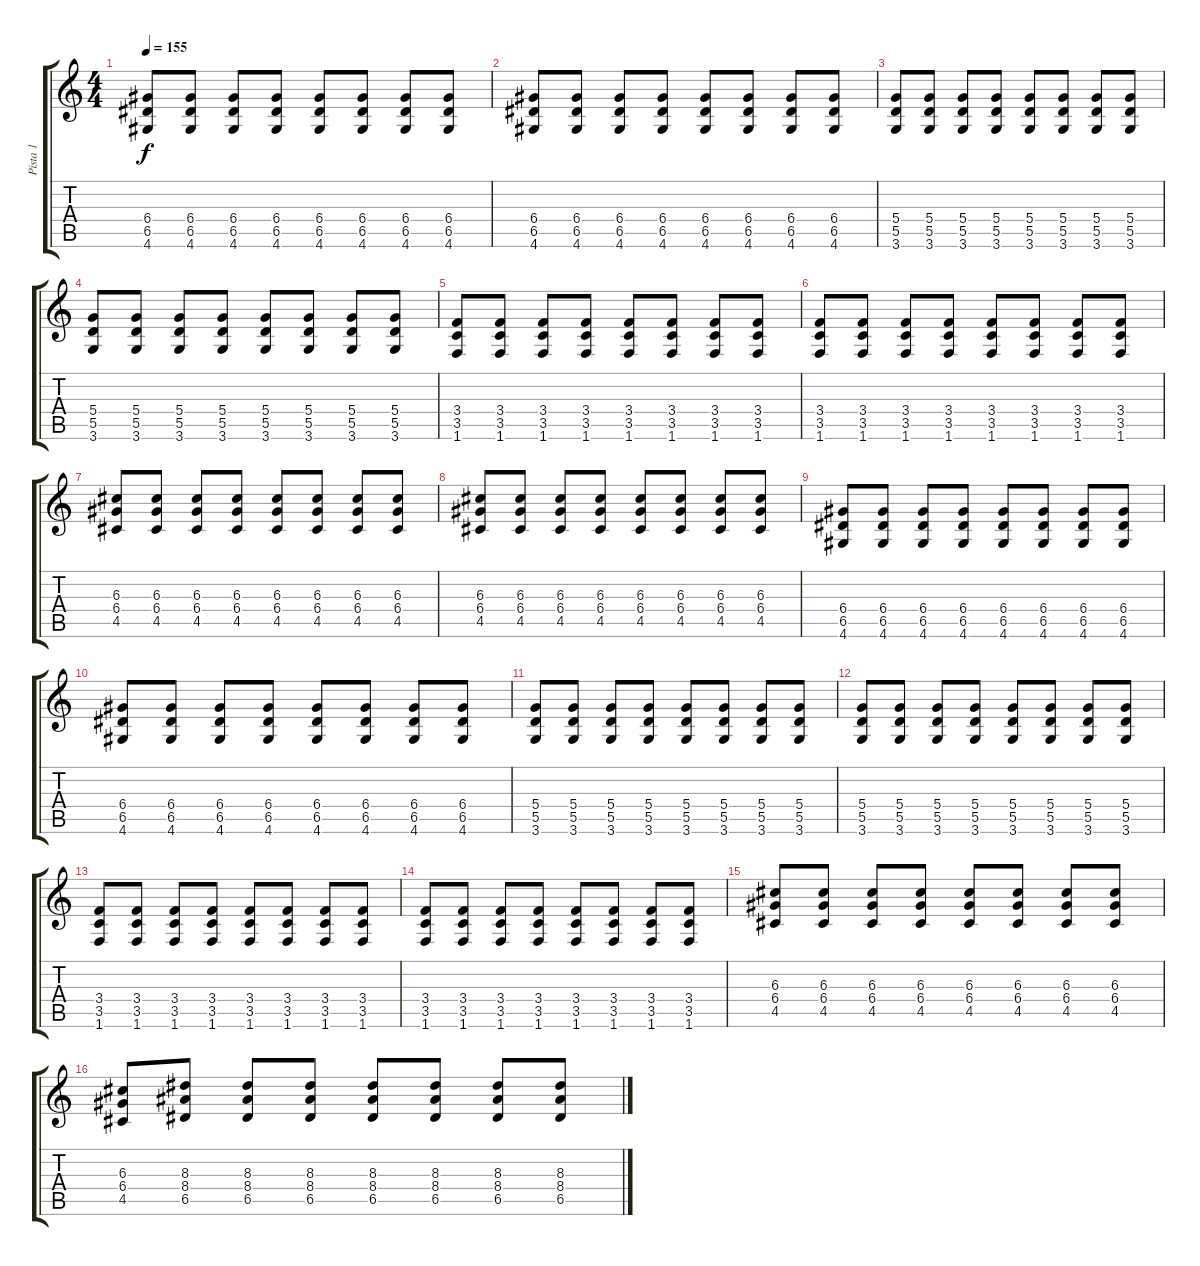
\track ("Pista 1" "Pista 1") {instrument overdrivenguitar}
\staff {score tabs}
\tuning (E4 B3 G3 D3 A2 E2) {hide}
\ts (4 4)
\tempo 155
\clef g2
\ks c
(6.4 6.5 4.6).8{dy f volume 11} (6.4 6.5 4.6).8 (6.4 6.5 4.6).8 (6.4 6.5 4.6).8 (6.4 6.5 4.6).8 (6.4 6.5 4.6).8 (6.4 6.5 4.6).8 (6.4 6.5 4.6).8 |
(6.4 6.5 4.6).8 (6.4 6.5 4.6).8 (6.4 6.5 4.6).8 (6.4 6.5 4.6).8 (6.4 6.5 4.6).8 (6.4 6.5 4.6).8 (6.4 6.5 4.6).8 (6.4 6.5 4.6).8 |
(5.4 5.5 3.6).8 (5.4 5.5 3.6).8 (5.4 5.5 3.6).8 (5.4 5.5 3.6).8 (5.4 5.5 3.6).8 (5.4 5.5 3.6).8 (5.4 5.5 3.6).8 (5.4 5.5 3.6).8 |
(5.4 5.5 3.6).8 (5.4 5.5 3.6).8 (5.4 5.5 3.6).8 (5.4 5.5 3.6).8 (5.4 5.5 3.6).8 (5.4 5.5 3.6).8 (5.4 5.5 3.6).8 (5.4 5.5 3.6).8 |
(3.4 3.5 1.6).8 (3.4 3.5 1.6).8 (3.4 3.5 1.6).8 (3.4 3.5 1.6).8 (3.4 3.5 1.6).8 (3.4 3.5 1.6).8 (3.4 3.5 1.6).8 (3.4 3.5 1.6).8 |
(3.4 3.5 1.6).8 (3.4 3.5 1.6).8 (3.4 3.5 1.6).8 (3.4 3.5 1.6).8 (3.4 3.5 1.6).8 (3.4 3.5 1.6).8 (3.4 3.5 1.6).8 (3.4 3.5 1.6).8 |
(6.3 6.4 4.5).8 (6.3 6.4 4.5).8 (6.3 6.4 4.5).8 (6.3 6.4 4.5).8 (6.3 6.4 4.5).8 (6.3 6.4 4.5).8 (6.3 6.4 4.5).8 (6.3 6.4 4.5).8 |
(6.3 6.4 4.5).8 (6.3 6.4 4.5).8 (6.3 6.4 4.5).8 (6.3 6.4 4.5).8 (6.3 6.4 4.5).8 (6.3 6.4 4.5).8 (6.3 6.4 4.5).8 (6.3 6.4 4.5).8 |
(6.4 6.5 4.6).8 (6.4 6.5 4.6).8 (6.4 6.5 4.6).8 (6.4 6.5 4.6).8 (6.4 6.5 4.6).8 (6.4 6.5 4.6).8 (6.4 6.5 4.6).8 (6.4 6.5 4.6).8 |
(6.4 6.5 4.6).8 (6.4 6.5 4.6).8 (6.4 6.5 4.6).8 (6.4 6.5 4.6).8 (6.4 6.5 4.6).8 (6.4 6.5 4.6).8 (6.4 6.5 4.6).8 (6.4 6.5 4.6).8 |
(5.4 5.5 3.6).8 (5.4 5.5 3.6).8 (5.4 5.5 3.6).8 (5.4 5.5 3.6).8 (5.4 5.5 3.6).8 (5.4 5.5 3.6).8 (5.4 5.5 3.6).8 (5.4 5.5 3.6).8 |
(5.4 5.5 3.6).8 (5.4 5.5 3.6).8 (5.4 5.5 3.6).8 (5.4 5.5 3.6).8 (5.4 5.5 3.6).8 (5.4 5.5 3.6).8 (5.4 5.5 3.6).8 (5.4 5.5 3.6).8 |
(3.4 3.5 1.6).8 (3.4 3.5 1.6).8 (3.4 3.5 1.6).8 (3.4 3.5 1.6).8 (3.4 3.5 1.6).8 (3.4 3.5 1.6).8 (3.4 3.5 1.6).8 (3.4 3.5 1.6).8 |
(3.4 3.5 1.6).8 (3.4 3.5 1.6).8 (3.4 3.5 1.6).8 (3.4 3.5 1.6).8 (3.4 3.5 1.6).8 (3.4 3.5 1.6).8 (3.4 3.5 1.6).8 (3.4 3.5 1.6).8 |
(6.3 6.4 4.5).8 (6.3 6.4 4.5).8 (6.3 6.4 4.5).8 (6.3 6.4 4.5).8 (6.3 6.4 4.5).8 (6.3 6.4 4.5).8 (6.3 6.4 4.5).8 (6.3 6.4 4.5).8 |
(6.3 6.4 4.5).8 (8.3 8.4 6.5).8 (8.3 8.4 6.5).8 (8.3 8.4 6.5).8 (8.3 8.4 6.5).8 (8.3 8.4 6.5).8 (8.3 8.4 6.5).8 (8.3 8.4 6.5).8
